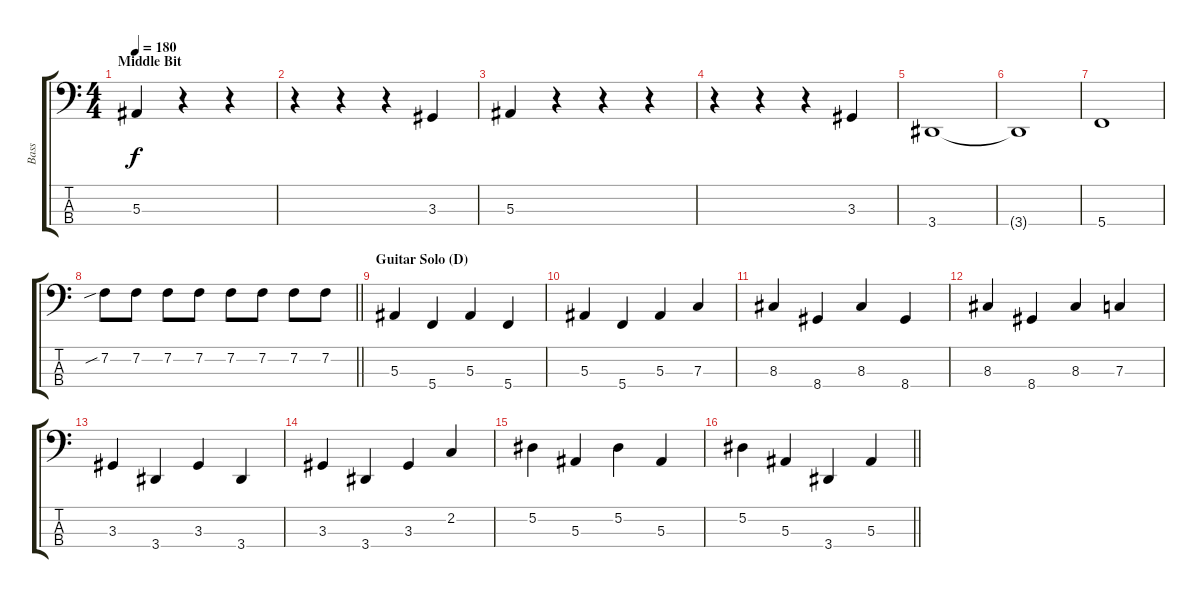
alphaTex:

\track ("Bass" "Bass") {instrument electricbasspick}
\staff {score tabs}
\tuning (Eb2 Bb1 F1 C1) {hide}
\ts (4 4)
\section ("" "Middle Bit")
\tempo 180
\clef f4
\ks c
5.3.4{dy f} r.4 r.4 |
r.4 r.4 r.4 3.3.4 |
5.3.4 r.4 r.4 r.4 |
r.4 r.4 r.4 3.3.4 |
3.4.1 |
3.4{t}.1 |
5.4.1 |
\barLineRight lightlight
7.2{sib}.8 7.2.8 7.2.8 7.2.8 7.2.8 7.2.8 7.2.8 7.2.8 |
\section ("" "Guitar Solo (D)")
5.3.4 5.4.4 5.3.4 5.4.4 |
5.3.4 5.4.4 5.3.4 7.3.4 |
8.3.4 8.4.4 8.3.4 8.4.4 |
8.3.4 8.4.4 8.3.4 7.3.4 |
3.3.4 3.4.4 3.3.4 3.4.4 |
3.3.4 3.4.4 3.3.4 2.2.4 |
5.2.4 5.3.4 5.2.4 5.3.4 |
\barLineRight lightlight
5.2.4 5.3.4 3.4.4 5.3.4
